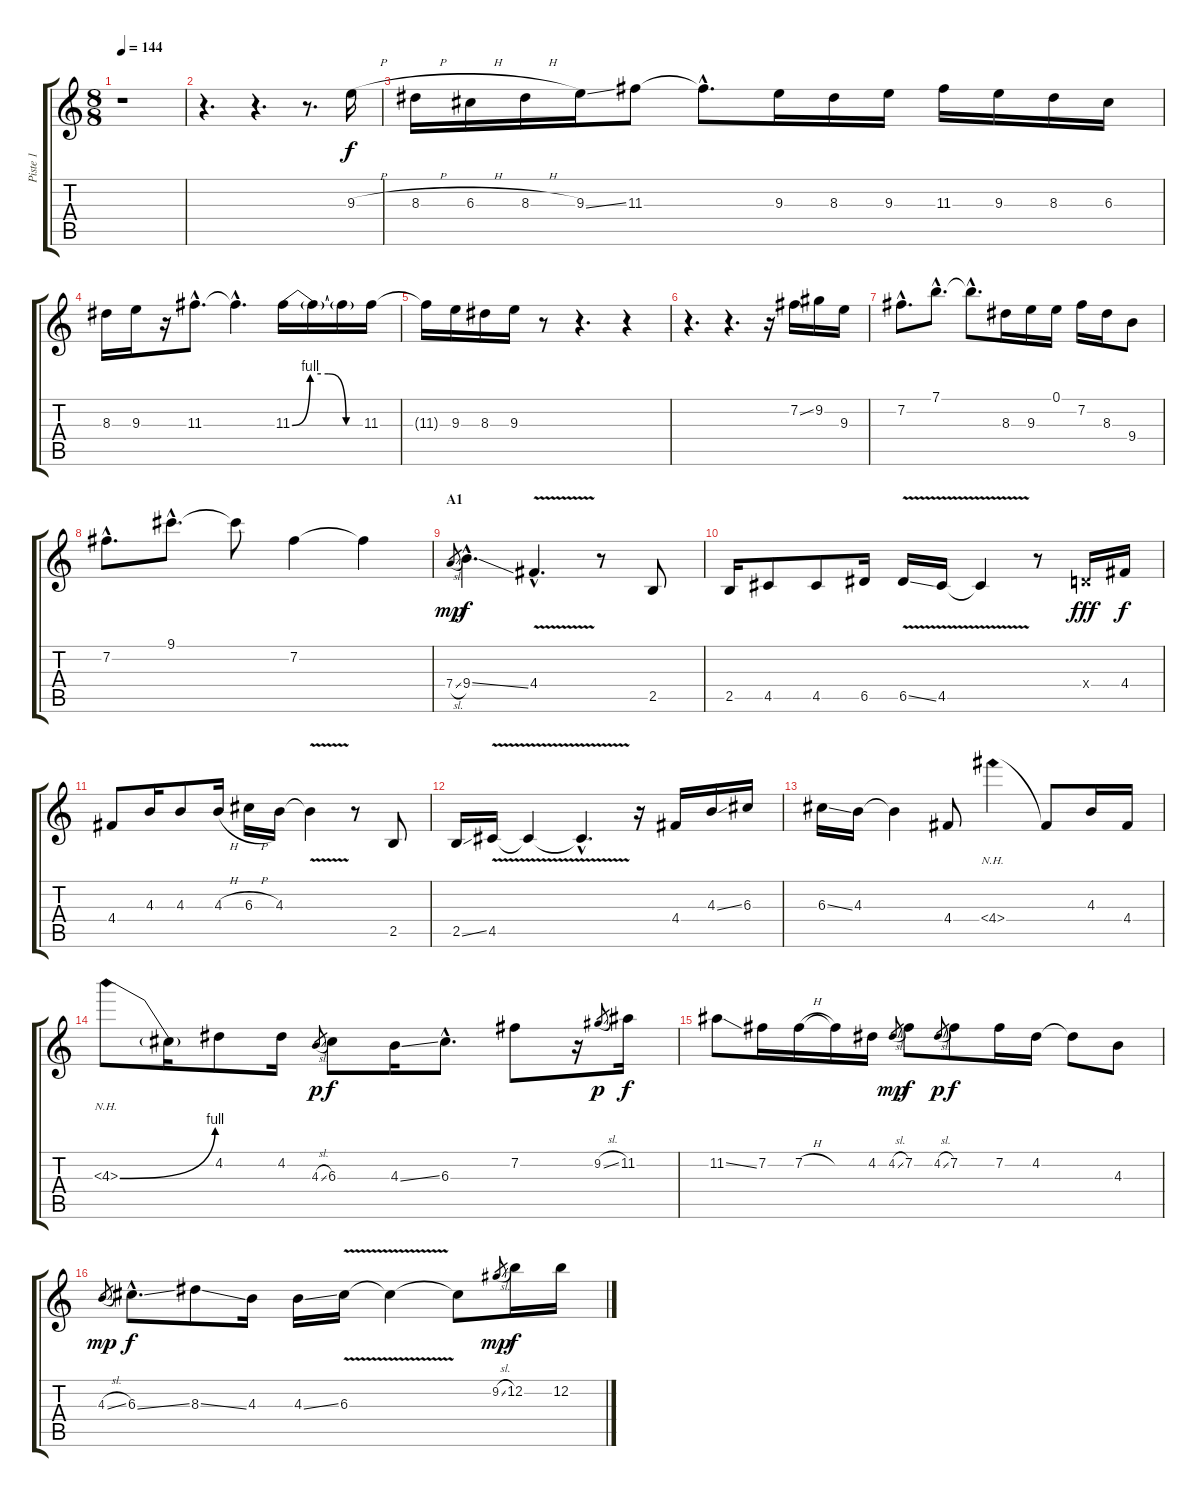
\track ("Piste 1" "Piste 1") {instrument distortionguitar}
\staff {score tabs}
\tuning (E4 B3 G3 D3 A2 E2) {hide}
\ts (8 8)
\tempo 144
\clef g2
\ks c
r.1{dy f instrument distortionguitar} |
r.4{d} r.4{d} r.8{d} 9.3{h}.16 |
8.3{h}.16 6.3{h}.16 8.3{h}.16 9.3{ss}.16 11.3.8 11.3{hac t}.8{d} 9.3.16 8.3.16 9.3.16 11.3.16 9.3.16 8.3.16 6.3.16 |
8.3.16 9.3.16 r.16 11.3{hac}.8{d} 11.3{hac t}.4{d} 11.3{be (custom 0 0 15 4 30 4 45 0 60 0)}.16 11.3{t}.16 11.3{t}.16 11.3.16 |
11.3{t}.16 9.3.16 8.3.16 9.3.16 r.8 r.4{d} r.4 |
r.4{d} r.4{d} r.16 7.2{ss}.16 9.2.16 9.3.16 |
7.2{hac}.8{d} 7.1{hac}.8{d} 7.1{hac t}.8{d} 8.3.16 9.3.16 0.1.16 7.2.16 8.3.16 9.4.8 |
7.2{hac}.8{d} 9.1{hac}.8{d} 9.1{t}.8 7.2.4 7.2{t}.4 |
\section ("" "A1")
7.4{sl}.8{gr dy mp} 9.4{ss hac}.4{d dy f} 4.4{v hac}.4{d} r.8 2.5.8 |
2.5.16 4.5.8 4.5.8 6.5.16 6.5{v ss}.16 4.5{v}.16 4.5{t}.4 r.8 0.4{x}.16{dy fff} 4.4.16{dy f} |
4.4.8 4.3.16 4.3.8 4.3{h}.16 6.3{h}.16 4.3.16 4.3{v t}.4 r.8 2.5.8 |
2.5{ss}.16 4.5{v}.16 4.5{v t}.4 4.5{v hac t}.4{d} r.16 4.4.16 4.3{ss}.16 6.3.16 |
6.3{ss}.16 4.3.16 4.3{t}.4 4.4.8 4.4{nh}.4 4.4{t}.8 4.3.16 4.4.16 |
4.3{be (bend 0 0 60 4) nh}.8 4.3{t}.16 4.2.8 4.2.16 4.3{sl}.8{gr dy p} 6.3.8{dy f} 4.3{ss}.16 6.3{hac}.8{d} 7.2.8 r.16 9.2{sl}.8{gr dy p} 11.2.16{dy f} |
11.2{ss}.8 7.2.16 7.2{h}.16 7.2{t}.16 4.2.16 4.2{sl}.8{gr dy mp} 7.2.8{dy f} 4.2{sl}.8{gr dy p} 7.2.8{dy f} 7.2.16 4.2.16 4.2{t}.8 4.3.8 |
4.3{sl}.8{gr dy mp} 6.3{ss hac}.8{d dy f} 8.3{ss}.8 4.3.16 4.3{ss}.16 6.3{v}.16 6.3{t}.4 6.3{t}.8 9.2{sl}.8{gr dy mp} 12.2.16{dy f} 12.2.16
